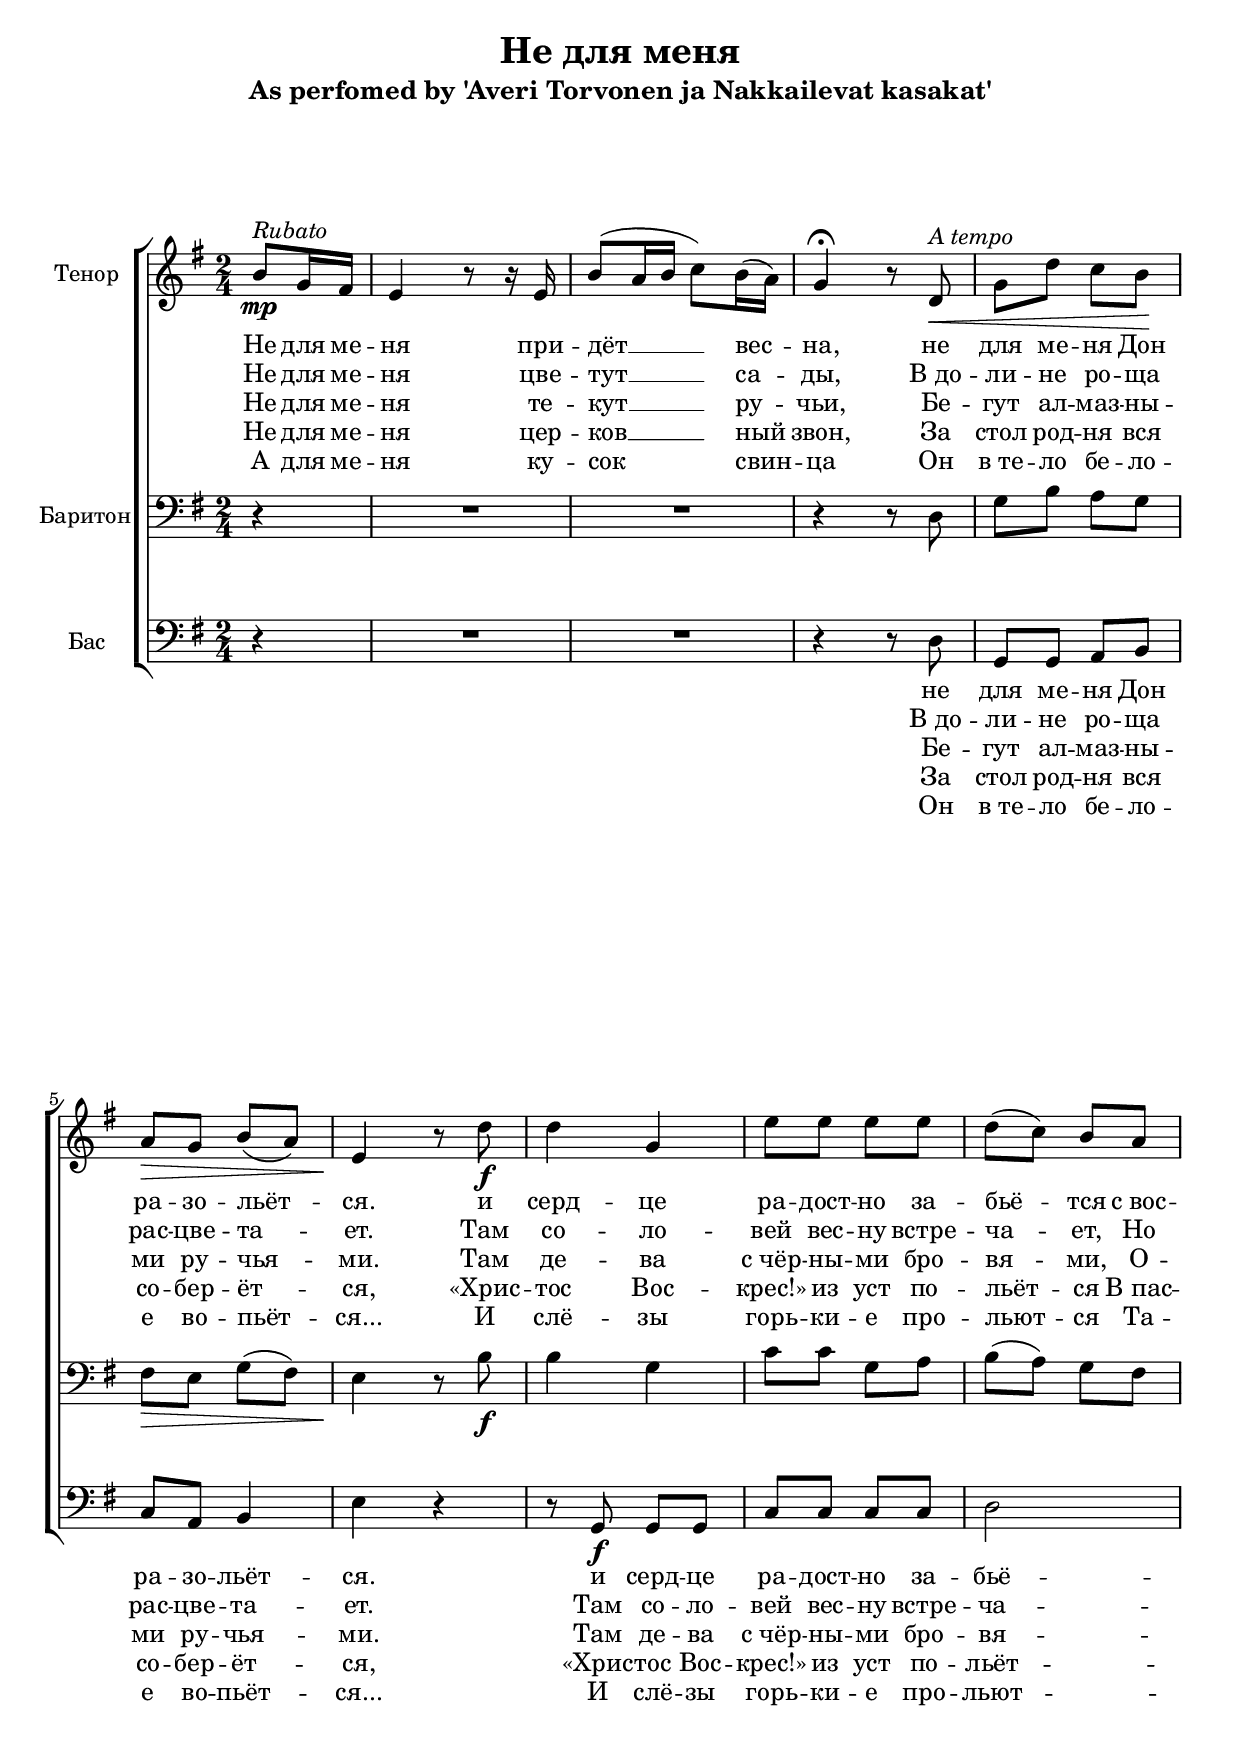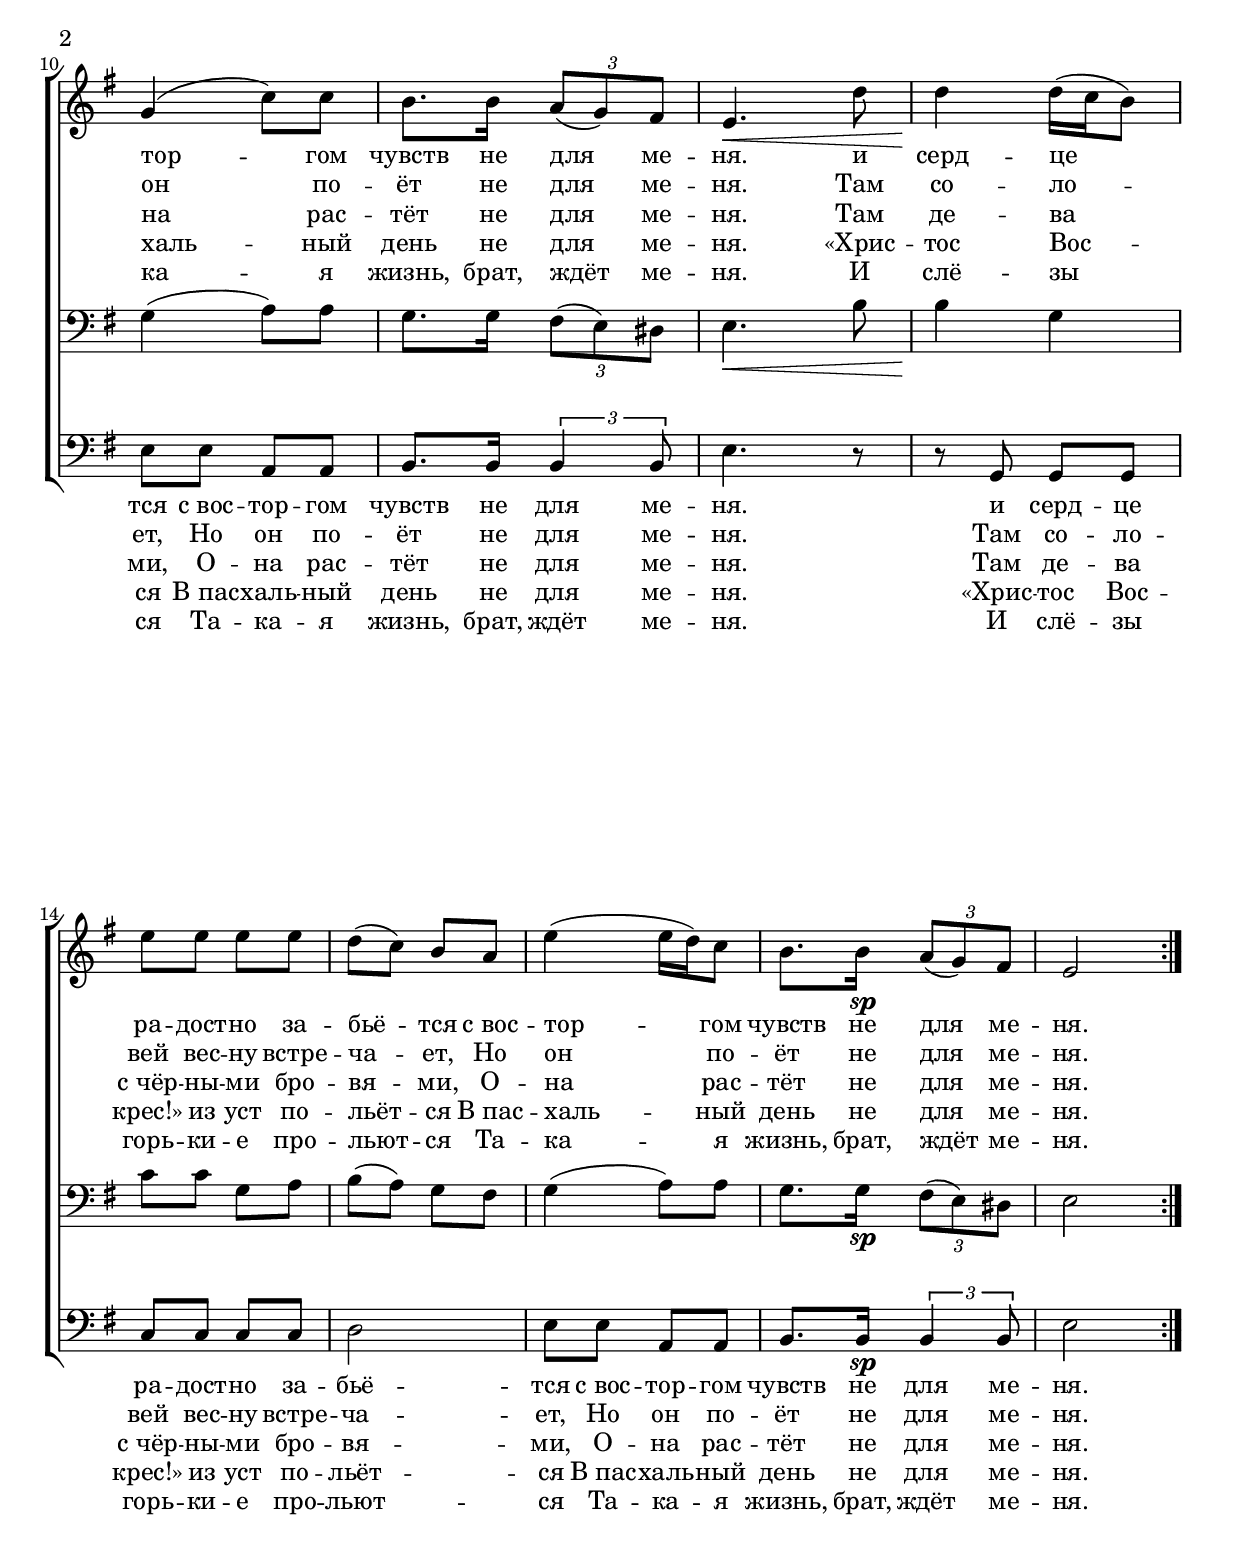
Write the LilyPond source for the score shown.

\version "2.12.3"

\header {
  title = "Не для меня"
  subtitle = "As perfomed by 'Averi Torvonen ja Nakkailevat kasakat'"
%  composer = "Säveltäjä"
%  poet = "Sanoittaja"
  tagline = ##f
}

globals = { \key e \minor \time 2/4 }

tenor = \relative c''{
  \partial 4
  b8\mp^\markup {\italic Rubato }
  g16 fis16 | e4 r8 r16 e16 | b'8 ( a16 b16 c8) b16( a16) g4\fermata r8 % intro
  d\<^\markup {\italic "A tempo" } | g d' c b\! | a\> g b( a) | e4\! r8 % verse
  d'8\f|d4 g,4|e'8 e e e|d( c) b a g4( c8) c8|b8. b16 \times 2/3 {a8( g8) fis8}|e4.\< % chorus 
  d'8  |d4\! d16( c16 b8)|e8 e e e|d( c) b a e'4( e16 d16) c8|b8. b16\sp \times 2/3 {a8( g8) fis8}|e2 % chorus
}

barytone = \relative c {
  \partial 4 r4
  R2*2 r4 r8 d | g b a g | fis\> e g( fis) | e4\! r8 % verse
  b'8\f|b4 g4|c8 c g a|b( a) g fis|g4( a8) a8|g8. g16 \times 2/3 {fis8( e8) dis8}|e4.\< % chorus
  b'8|b4\! g4|c8 c g a|b( a) g fis|g4( a8) a8|g8. g16\sp \times 2/3 {fis8( e8) dis8}|e2 % chorus
}

bass = 	\relative c {
  \partial 4 r4
  R2*2 r4 r8 d8|g,8 g a b|c a b4|e4 r4 % verse
  r8 g,8\f g g|c8 c c c|d2|e8 e8 a,8 a8|b8. b16 \times 2/3 {b4 b8}|e4. r8 % chorus
  r8 g,8 g g|c8 c c c|d2|e8 e8 a,8 a8|b8. b16\sp \times 2/3 {b4 b8}|e2 % chorus
}

introOne = \lyricmode { Не для ме -- ня при -- дёт __ вес -- на, }
verseOne = \lyricmode { не для ме -- ня  Дон ра -- зо -- льёт -- ся. }
chorusOne = \lyricmode {
  и серд -- це ра -- дост -- но за -- бьё -- тся 
  с_вос -- тор -- гом чувств не для ме -- ня.
}

introTwo = \lyricmode { Не для ме -- ня цве -- тут __ са -- ды, }
verseTwo = \lyricmode { В_до -- ли -- не ро -- ща рас -- цве -- та -- ет. }
chorusTwo = \lyricmode { 
  Там со -- ло -- вей вес -- ну встре -- ча -- ет, 
  Но он по -- ёт не для ме -- ня.
}

introThree = \lyricmode { Не для ме -- ня те -- кут __ ру -- чьи, }
verseThree = \lyricmode { Бе -- гут ал -- маз -- ны -- ми ру -- чья -- ми. }
chorusThree = \lyricmode { 
  Там де -- ва с_чёр -- ны -- ми бро -- вя -- ми,
  О -- на рас -- тёт не для ме -- ня.
}

introFour = \lyricmode { Не для ме -- ня цер -- ков __ ный звон, }
verseFour = \lyricmode { За стол род -- ня вся со -- бер -- ёт -- ся, }
chorusFour = \lyricmode { 
  «Хрис -- тос Вос -- крес!» из уст по -- льёт -- ся
  В_пас -- халь -- ный день не для ме -- ня.
}

introFive = \lyricmode { А для ме -- ня ку -- сок свин -- ца }
verseFive = \lyricmode { Он в_те -- ло бе -- ло -- е во -- пьёт -- ся... }
chorusFive = \lyricmode {
  И слё -- зы горь -- ки -- е про -- льют -- ся 
  Та -- ка -- я жизнь, брат, ждёт ме -- ня.
}


\score {
  \new ChoirStaff <<
    \new Staff << 
      \set Staff.instrumentName = "Тенор"
      \set Staff.midiInstrument = "choir aahs"
      \new Voice = "Tenor" { \clef treble \globals \repeat volta 5 \tenor }
      \new Lyrics \lyricsto "Tenor" {	\introOne \verseOne \chorusOne \chorusOne}
      \new Lyrics \lyricsto "Tenor" {	\introTwo \verseTwo \chorusTwo \chorusTwo}
      \new Lyrics \lyricsto "Tenor" {	\introThree \verseThree \chorusThree \chorusThree}
      \new Lyrics \lyricsto "Tenor" {	\introFour \verseFour \chorusFour \chorusFour}
      \new Lyrics \lyricsto "Tenor" {	\introFive \verseFive \chorusFive \chorusFive}
    >>
    \new Staff << 
      \set Staff.instrumentName = "Баритон"
      \set Staff.midiInstrument = "choir aahs"
      \new Voice = "Barytone" { \clef bass \globals \barytone }
    >>
    \new Staff << 
      \set Staff.instrumentName = "Бас"
      \set Staff.midiInstrument = "choir aahs"
      \new Voice = "Bass" { \clef bass \globals \bass }
      \new Lyrics \lyricsto "Bass" {  \verseOne \chorusOne \chorusOne }
      \new Lyrics \lyricsto "Bass" {  \verseTwo \chorusTwo \chorusTwo }
      \new Lyrics \lyricsto "Bass" {  \verseThree \chorusThree \chorusThree }
      \new Lyrics \lyricsto "Bass" {  \verseFour \chorusFour \chorusFour }
      \new Lyrics \lyricsto "Bass" {  \verseFive \chorusFive \chorusFive }
    >> 
  >>
  \midi {}
  \layout {}
} 
